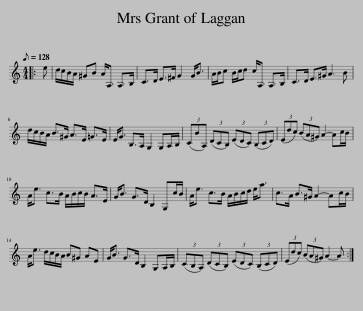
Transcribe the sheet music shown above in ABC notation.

X:1
L:1/8
Q:1/8=128
M:4/4
I:linebreak $
K:C
V:1 treble
V:1
|: e | d/c/B/A/ ^GB A<A, A,>B, | C>D E>^F G2 G<B | A/B/c B/c/d c<A, A,>B, | C>D E>^G A3 B |$ %5
 d/c/B/A/ B>^G A>E =G>E | E<G B,>A, G,2 G,A,/B,/ | (3(CBA,) (3(DCB,) (3(EDC) (3(B,CD) | (3(Edc) (3(BA^G) A2- Ac/B/ |$ A<e c>B A/B/c/B/ A>E | %10
 G<B G>D B,2 G,c/B/ | A<e c>B A/B/c/d/ e<a | c>A B>^G A2- Ac/B/ |$ A<e d/c/B/A/ B^G AE | G<B G>D B,2 G,A,/B,/ | %15
 (3(CB,A,) (3(DCB,) (3(EDC) (3(B,CD) | (3(Edc) (3(BA^G) A2- A :| %17
